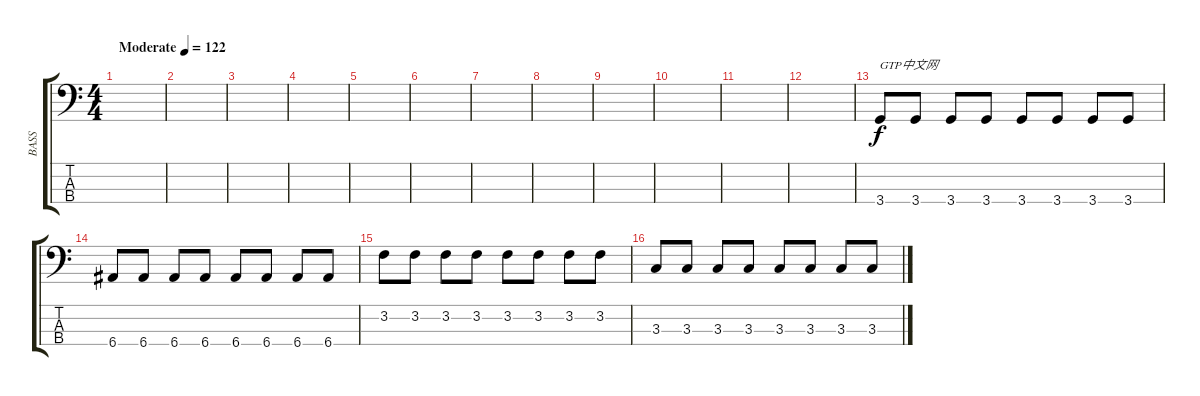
\track ("BASS" "BASS") {instrument electricbassfinger}
\staff {score tabs}
\tuning (G2 D2 A1 E1) {hide}
\ts (4 4)
\tempo (122 "Moderate")
\clef f4
\ks c
|
|
|
|
|
|
|
|
|
|
|
|
3.4.8{txt "GTP中文网"} 3.4.8 3.4.8 3.4.8 3.4.8 3.4.8 3.4.8 3.4.8 |
6.4.8 6.4.8 6.4.8 6.4.8 6.4.8 6.4.8 6.4.8 6.4.8 |
3.2.8 3.2.8 3.2.8 3.2.8 3.2.8 3.2.8 3.2.8 3.2.8 |
3.3.8 3.3.8 3.3.8 3.3.8 3.3.8 3.3.8 3.3.8 3.3.8
